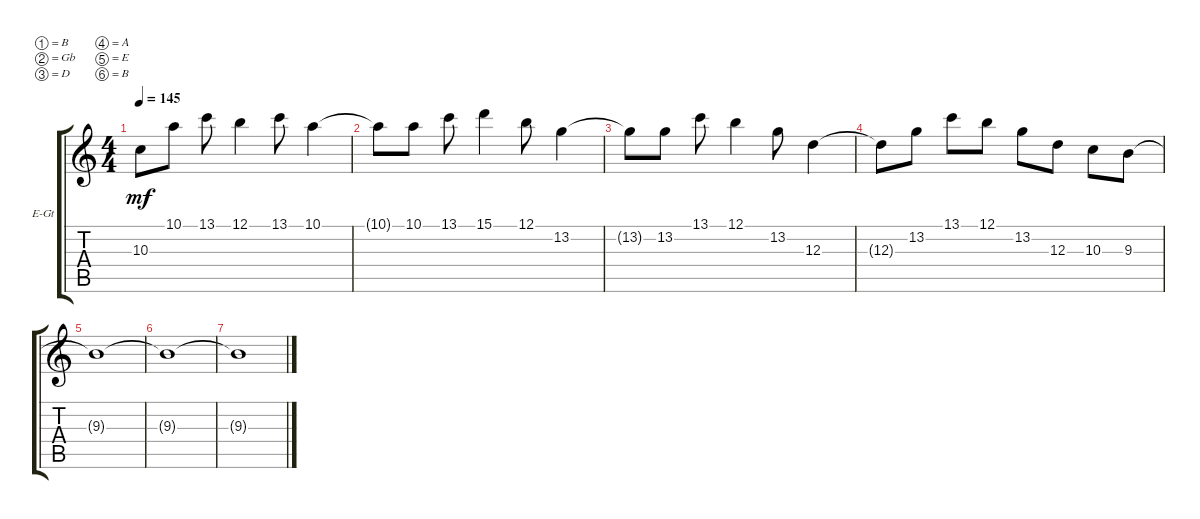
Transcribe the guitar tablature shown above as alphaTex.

\bracketExtendMode groupsimilarinstruments
\firstSystemTrackNameOrientation horizontal
\otherSystemsTrackNameOrientation horizontal
\track ("Electric Lead-2" "E-Gt") {instrument distortionguitar}
\staff {score tabs}
\tuning (B3 Gb3 D3 A2 E2 B1)
\ts (4 4)
\tempo 145
\clef g2
\ks c
10.3{t}.8{dy mf} 10.1.8 13.1.8 12.1.4 13.1.8 10.1.4 |
10.1{t}.8 10.1.8 13.1.8 15.1.4 12.1.8 13.2.4 |
13.2{t}.8 13.2.8 13.1.8 12.1.4 13.2.8 12.3.4 |
12.3{t}.8 13.2.8 13.1.8 12.1.8 13.2.8 12.3.8 10.3.8 9.3.8 |
9.3{t}.1 |
9.3{t}.1 |
9.3{t}.1
